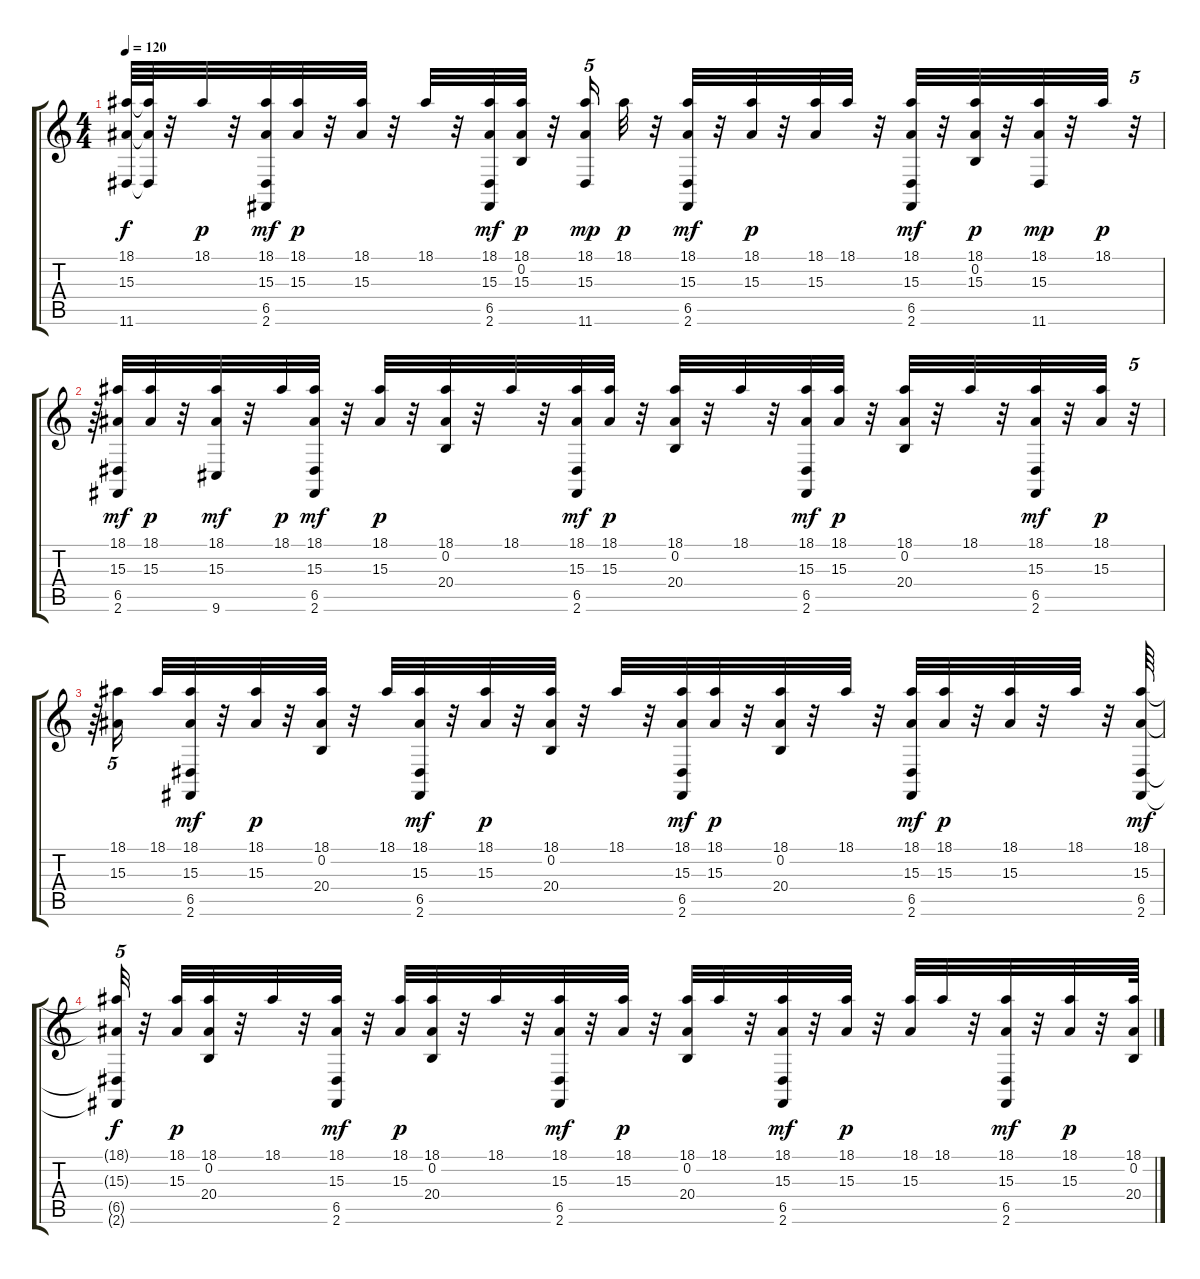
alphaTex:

\track "" {instrument drawbarorgan}
\staff {score tabs}
\tuning (E4 B3 G3 D3 A2 E2) {hide}
\ts (4 4)
\tempo 120
\clef g2
\ks c
(18.1{t} 15.3{t} 11.6{t}).64{dy f} (18.1{t} 15.3{t} 11.6{t}).64 r.32 18.1.32{dy p} r.32 (18.1 15.3 6.5 2.6).32{dy mf} (18.1 15.3).32{dy p} r.32 (18.1 15.3).32 r.32 18.1.32 r.32 (18.1 15.3 6.5 2.6).32{dy mf} (18.1 0.2 15.3).32{dy p} r.32 (18.1 15.3 11.6).16{tu (5 4) dy mp} 18.1.32{dy p} r.32 (18.1 15.3 6.5 2.6).32{dy mf} r.32 (18.1 15.3).32{dy p} r.32 (18.1 15.3).32 18.1.32 r.32 (18.1 15.3 6.5 2.6).32{dy mf} r.32 (18.1 0.2 15.3).32{dy p} r.32 (18.1 15.3 11.6).32{dy mp} r.32 18.1.32{dy p} r.32{tu (5 4)} |
r.64 (18.1 15.3 6.5 2.6).32{dy mf} (18.1 15.3).32{dy p} r.32 (18.1 15.3 9.6).32{dy mf} r.32 18.1.32{dy p} (18.1 15.3 6.5 2.6).32{dy mf} r.32 (18.1 15.3).32{dy p} r.32 (18.1 0.2 20.4).32 r.32 18.1.32 r.32 (18.1 15.3 6.5 2.6).32{dy mf} (18.1 15.3).32{dy p} r.32 (18.1 0.2 20.4).32 r.32 18.1.32 r.32 (18.1 15.3 6.5 2.6).32{dy mf} (18.1 15.3).32{dy p} r.32 (18.1 0.2 20.4).32 r.32 18.1.32 r.32 (18.1 15.3 6.5 2.6).32{dy mf} r.32 (18.1 15.3).32{dy p} r.32{tu (5 4)} |
r.64 (18.1 15.3).16{tu (5 4)} 18.1.32 (18.1 15.3 6.5 2.6).32{dy mf} r.32 (18.1 15.3).32{dy p} r.32 (18.1 0.2 20.4).32 r.32 18.1.32 (18.1 15.3 6.5 2.6).32{dy mf} r.32 (18.1 15.3).32{dy p} r.32 (18.1 0.2 20.4).32 r.32 18.1.32 r.32 (18.1 15.3 6.5 2.6).32{dy mf} (18.1 15.3).32{dy p} r.32 (18.1 0.2 20.4).32 r.32 18.1.32 r.32 (18.1 15.3 6.5 2.6).32{dy mf} (18.1 15.3).32{dy p} r.32 (18.1 15.3).32 r.32 18.1.32 r.32 (18.1 15.3 6.5 2.6).64{dy mf} |
(18.1{t} 15.3{t} 6.5{t} 2.6{t}).32{tu (5 4) dy f} r.32 (18.1 15.3).32{dy p} (18.1 0.2 20.4).32 r.32 18.1.32 r.32 (18.1 15.3 6.5 2.6).32{dy mf} r.32 (18.1 15.3).32{dy p} (18.1 0.2 20.4).32 r.32 18.1.32 r.32 (18.1 15.3 6.5 2.6).32{dy mf} r.32 (18.1 15.3).32{dy p} r.32 (18.1 0.2 20.4).32 18.1.32 r.32 (18.1 15.3 6.5 2.6).32{dy mf} r.32 (18.1 15.3).32{dy p} r.32 (18.1 15.3).32 18.1.32 r.32 (18.1 15.3 6.5 2.6).32{dy mf} r.32 (18.1 15.3).32{dy p} r.32 (18.1 0.2 20.4).64
